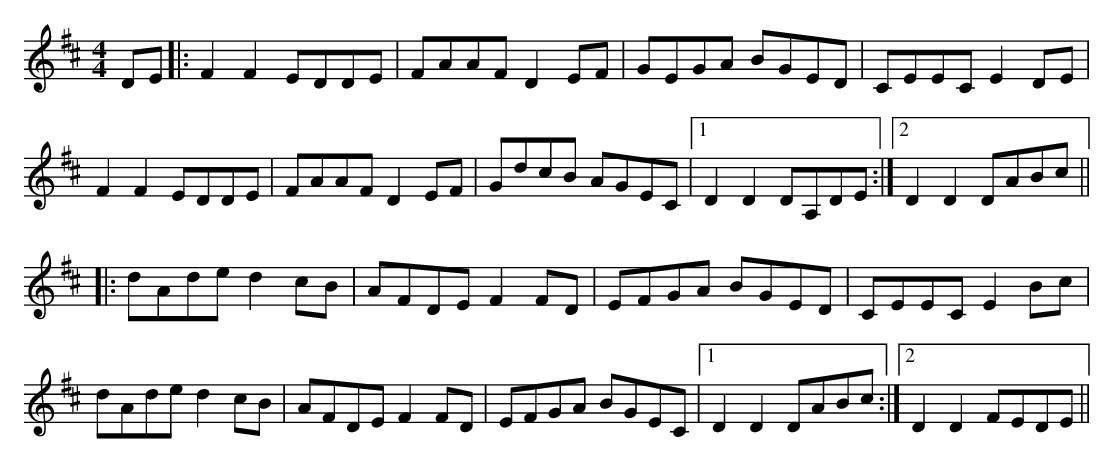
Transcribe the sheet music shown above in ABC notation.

X:1
M:4/4
K:D
DE|: F2F2 EDDE | FAAF D2EF | GEGA BGED | CEEC E2DE |
F2F2 EDDE | FAAF D2EF | GdcB AGEC |1 D2D2 DA,DE :|2 D2D2 DABc ||
|: dAde d2cB | AFDE F2FD | EFGA BGED | CEEC E2Bc |
dAde d2cB | AFDE F2FD | EFGA BGEC |1 D2D2 DABc :|2 D2D2 FEDE ||
